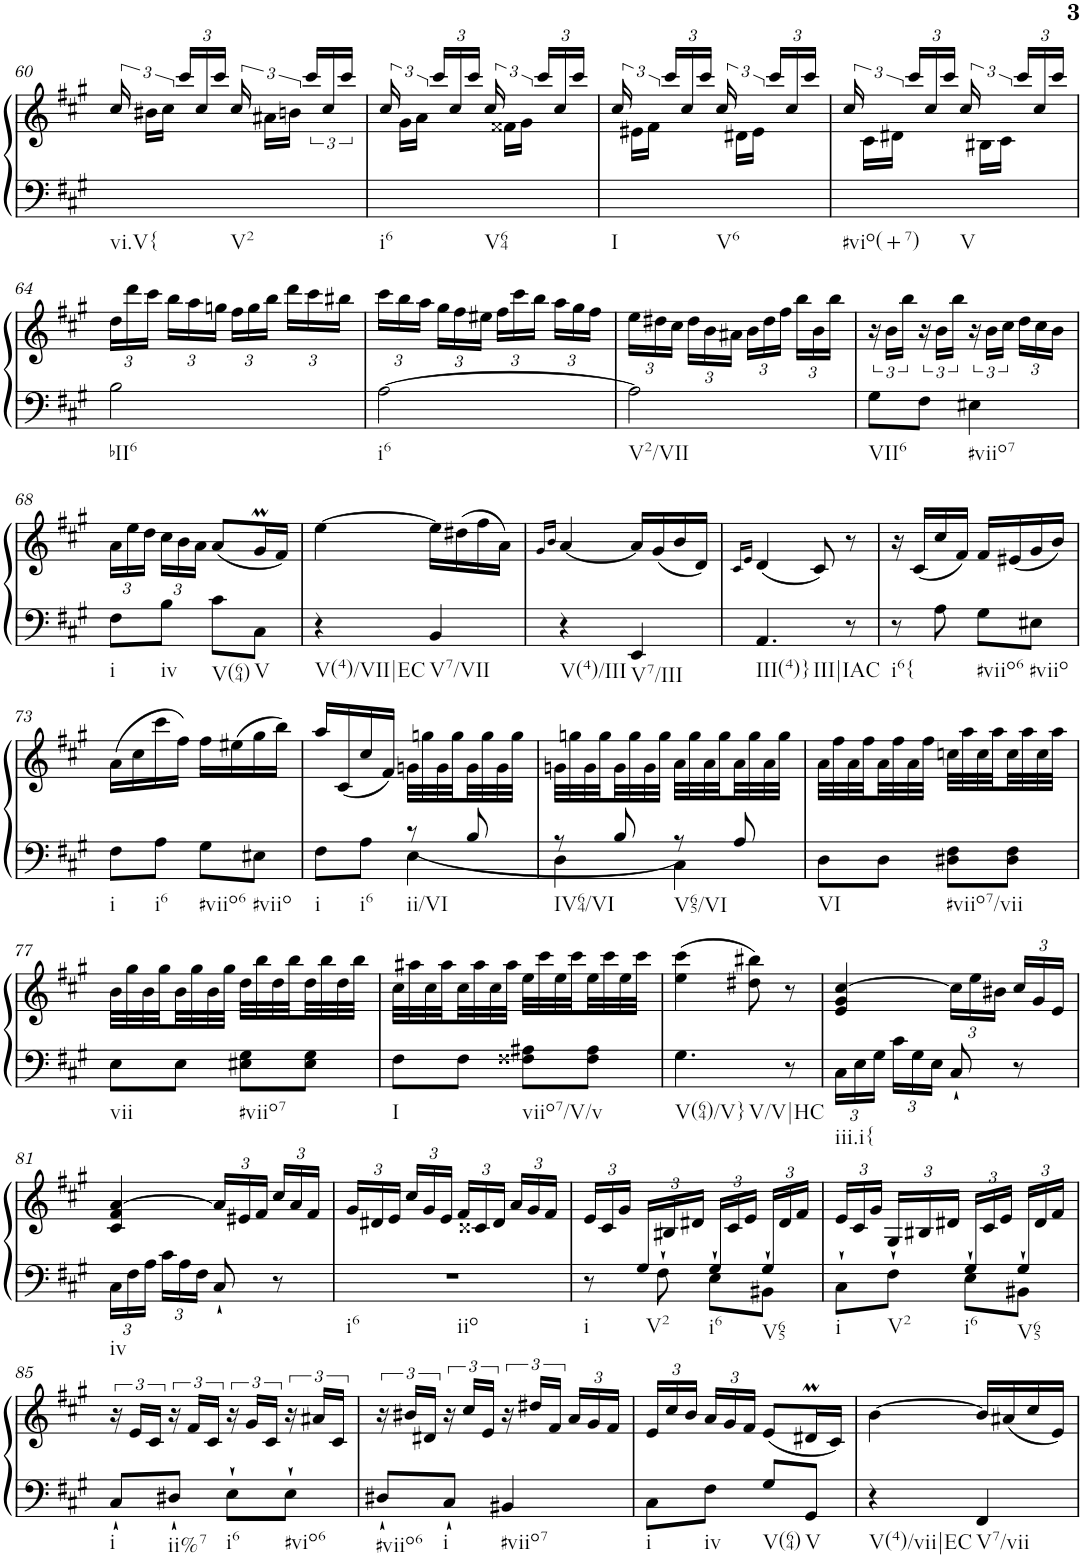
**kern	**kern
*part1	*part1
*staff2	*staff1
*I"Harpsichord	*
*I'Hch.	*
!!LO:PB:g=z
*clefF4	*clefG2
*k[f#c#g#]	*k[f#c#g#]
*M2/4	*M2/4
=60	=60
!LO:TX:b:t=vi.V{	!
!LO:TX:b:t=V2	!
2ryy	24cc#/
.	24b#X\LL
.	24cc#\JJ
*	*Xbrackettup
.	24ccc#/LL
.	24cc#/
.	24ccc#/JJ
*	*brackettup
.	24cc#/
.	24a#X\LL
.	24bn\JJ
.	24ccc#/LL
.	24cc#/
.	24ccc#/JJ
=61	=61
!LO:TX:b:t=i6	!
!LO:TX:b:t=V64	!
2ryy	24cc#/
.	24g#\LL
.	24a\JJ
*	*Xbrackettup
.	24ccc#/LL
.	24cc#/
.	24ccc#/JJ
*	*brackettup
.	24cc#/
.	24f##X\LL
.	24g#\JJ
*	*Xbrackettup
.	24ccc#/LL
.	24cc#/
.	24ccc#/JJ
=62	=62
*	*brackettup
!LO:TX:b:t=I	!
!LO:TX:b:t=V6	!
2ryy	24cc#/
.	24e#X\LL
.	24f#\JJ
*	*Xbrackettup
.	24ccc#/LL
.	24cc#/
.	24ccc#/JJ
*	*brackettup
.	24cc#/
.	24d#X\LL
.	24e#\JJ
*	*Xbrackettup
.	24ccc#/LL
.	24cc#/
.	24ccc#/JJ
=63	=63
*	*brackettup
!LO:TX:b:t=#vio(+7)	!
!LO:TX:b:t=V	!
2ryy	24cc#/
.	24c#\LL
.	24d#X\JJ
*	*Xbrackettup
.	24ccc#/LL
.	24cc#/
.	24ccc#/JJ
*	*brackettup
.	24cc#/
.	24B#X\LL
.	24c#\JJ
*	*Xbrackettup
.	24ccc#/LL
.	24cc#/
.	24ccc#/JJ
!!LO:LB:g=z
=64	=64
!LO:TX:b:t=bII6	!
2B\	24dd\LL
.	24ddd\
.	24ccc#\JJ
.	24bb\LL
.	24aa\
.	24ggn\JJ
.	24ff#\LL
.	24gg\
.	24bb\JJ
.	24ddd\LL
.	24ccc#\
.	24bb#X\JJ
=65	=65
!LO:TX:b:t=i6	!
[2A\	24ccc#\LL
.	24bb\
.	24aa\JJ
.	24gg#\LL
.	24ff#\
.	24ee#X\JJ
.	24ff#\LL
.	24ccc#\
.	24bb\JJ
.	24aa\LL
.	24gg#\
.	24ff#\JJ
=66	=66
!LO:TX:b:t=V2/VII	!
2A\]	24ee\LL
.	24dd#X\
.	24cc#\JJ
.	24dd#\LL
.	24b\
.	24a#X\JJ
.	24b\LL
.	24dd#\
.	24ff#\JJ
.	24bb\LL
.	24b\
.	24bb\JJ
=67	=67
*	*brackettup
!LO:TX:b:t=VII6	!
8G#\L	24r
.	24b\LL
.	24bb\JJ
8F#\J	24r
.	24b\LL
.	24bb\JJ
!LO:TX:b:t=#viio7	!
4E#X\	24r
.	24b\LL
.	24cc#\JJ
*	*Xbrackettup
.	24dd\LL
.	24cc#\
.	24b\JJ
!!LO:LB:g=z
=68	=68
!LO:TX:b:t=i	!
8F#\L	24a\LL
.	24ee\
.	24dd\JJ
!LO:TX:b:t=iv	!
8B\J	24cc#\LL
.	24b\
.	24a\JJ
!LO:TX:b:t=V(64)	!
8c#\L	(8a/L
!LO:TX:b:t=V	!
8C#\J	16g#m/L
.	16f#/JJ)
=69	=69
!LO:TX:b:t=V(4)/VII|EC	!
4r	[4ee\
!LO:TX:b:t=V7/VII	!
4BB/	16ee\LL]
.	(16dd#X\
.	16ff#\
.	16a\JJ)
=70	=70
.	16qg#/LL
.	16qb/JJ
!LO:TX:b:t=V(4)/III	!
4r	[4a/
!LO:TX:b:t=V7/III	!
4EE/	16a/LL]
.	(16g#/
.	16b/
.	16d/JJ)
=71	=71
.	16qc#/LL
.	16qe/JJ
!LO:TX:b:t=III(4)}	!
!LO:TX:b:t=III|IAC	!
4.AA/	(4d/
.	8c#/)
8r	8r
=72	=72
!LO:TX:b:t=i6{	!
8r	16r
.	(16c#/LL
8A\	16cc#/
.	16f#/JJ)
!LO:TX:b:t=#viio6	!
8G#\L	16f#/LL
.	(16e#X/
!LO:TX:b:t=#viio	!
8E#X\J	16g#/
.	16b/JJ)
!!LO:LB:g=z
=73	=73
!LO:TX:b:t=i	!
8F#\L	(16a\LL
.	16cc#\
!LO:TX:b:t=i6	!
8A\J	16ccc#\
.	16ff#\JJ)
!LO:TX:b:t=#viio6	!
8G#\L	16ff#\LL
.	(16ee#X\
!LO:TX:b:t=#viio	!
8E#X\J	16gg#\
.	16bb\JJ)
=74	=74
*^	*
!LO:TX:b:t=i	!	!
8F#\L	4ryy	16aa/LL
.	.	(16c#/
!LO:TX:b:t=i6	!	!
8A\J	.	16cc#/
.	.	16f#/JJ)
!LO:TX:b:t=ii/VI	!	!
8r	4E\	32gn\LLL
.	.	32ggn\
.	.	32g\
.	.	32gg\
8B/	.	32g\
.	.	32gg\
.	.	32g\
.	.	32gg\JJJ
=75	=75	=75
!LO:TX:b:t=IV64/VI	!	!
8r	4D\	32gn\LLL
.	.	32ggn\
.	.	32g\
.	.	32gg\
8B/	.	32g\
.	.	32gg\
.	.	32g\
.	.	32gg\JJJ
!LO:TX:b:t=V65/VI	!	!
8r	4C#\	32a\LLL
.	.	32gg\
.	.	32a\
.	.	32gg\
8A/	.	32a\
.	.	32gg\
.	.	32a\
.	.	32gg\JJJ
*v	*v	*
=76	=76
!LO:TX:b:t=VI	!
8D\L	32a\LLL
.	32ff#\
.	32a\
.	32ff#\
8D\J	32a\
.	32ff#\
.	32a\
.	32ff#\JJJ
!LO:TX:b:t=#viio7/vii	!
8D#X\ 8F#\L	32ccn\LLL
.	32aa\
.	32cc\
.	32aa\
8D#\ 8F#\J	32cc\
.	32aa\
.	32cc\
.	32aa\JJJ
!!LO:LB:g=z
=77	=77
!LO:TX:b:t=vii	!
8E\L	32b\LLL
.	32gg#\
.	32b\
.	32gg#\
8E\J	32b\
.	32gg#\
.	32b\
.	32gg#\JJJ
!LO:TX:b:t=#viio7	!
8E#X\ 8G#\L	32dd\LLL
.	32bb\
.	32dd\
.	32bb\
8E#\ 8G#\J	32dd\
.	32bb\
.	32dd\
.	32bb\JJJ
=78	=78
!LO:TX:b:t=I	!
8F#\L	32cc#\LLL
.	32aa#X\
.	32cc#\
.	32aa#\
8F#\J	32cc#\
.	32aa#\
.	32cc#\
.	32aa#\JJJ
!LO:TX:b:t=viio7/V/v	!
8F##X\ 8A#X\L	32ee\LLL
.	32ccc#\
.	32ee\
.	32ccc#\
8F##\ 8A#\J	32ee\
.	32ccc#\
.	32ee\
.	32ccc#\JJJ
=79	=79
!LO:TX:b:t=V(64)/V}	!
!LO:TX:b:t=V/V|HC	!
4.G#\	(4ee\ 4ccc#\
.	8dd#X\ 8bb#X\)
8r	8r
=80	=80
*Xbrackettup	*
!LO:TX:b:t=iii.i{	!
24C#\LL	4e/ 4g#/ [4cc#/
24E\	.
24G#\JJ	.
24c#\LL	.
24G#\	.
24E\JJ	.
8C#`/	24cc#\LL]
.	24ee\
.	24b#X\JJ
8r	24cc#/LL
.	24g#/
.	24e/JJ
!!LO:LB:g=z
=81	=81
!LO:TX:b:t=iv	!
24C#\LL	4c#/ 4f#/ [4a/
24F#\	.
24A\JJ	.
24c#\LL	.
24A\	.
24F#\JJ	.
8C#`/	24a/LL]
.	24e#X/
.	24f#/JJ
8r	24cc#/LL
.	24a/
.	24f#/JJ
=82	=82
!LO:TX:b:t=i6	!
!LO:TX:b:t=iio	!
2r	24g#/LL
.	24d#X/
.	24e/JJ
.	24cc#/LL
.	24g#/
.	24e/JJ
.	24f#/LL
.	24c##X/
.	24d#/JJ
.	24a/LL
.	24g#/
.	24f#/JJ
=83	=83
*^	*
!LO:TX:b:t=i	!	!
8ryy	8r	24e/LL
.	.	24c#/
.	.	24g#/JJ
!LO:TX:b:t=V2	!	!
24F#/LL	8F#`\	24ryy
12ryy	.	24B#X/
.	.	24d#X/JJ
!LO:TX:b:t=i6	!	!
24G#/LL	8E`\L	24ryy
12ryy	.	24c#/
.	.	24e/JJ
!LO:TX:b:t=V65	!	!
24G#/LL	8BB#X`\J	24ryy
12ryy	.	24d#/
.	.	24f#/JJ
=84	=84	=84
!LO:TX:b:t=i	!	!
4ryy	8C#`\L	24e/LL
.	.	24c#/
.	.	24g#/JJ
!	!LO:TX:b:t=V2	!
.	8F#`\J	24G#/LL
.	.	24B#X/
.	.	24d#X/JJ
!LO:TX:b:t=i6	!	!
24G#/LL	8E`\L	24ryy
12ryy	.	24c#/
.	.	24e/JJ
!LO:TX:b:t=V65	!	!
24G#/LL	8BB#X`\J	24ryy
12ryy	.	24d#/
.	.	24f#/JJ
*v	*v	*
!!LO:LB:g=z
=85	=85
*	*brackettup
!LO:TX:b:t=i	!
8C#`/L	24r
.	24e/LL
.	24c#/JJ
!LO:TX:b:t=ii%7	!
8D#X`/J	24r
.	24f#/LL
.	24c#/JJ
!LO:TX:b:t=i6	!
8E`\L	24r
.	24g#/LL
.	24c#/JJ
!LO:TX:b:t=#vio6	!
8E`\J	24r
.	24a#X/LL
.	24c#/JJ
=86	=86
!LO:TX:b:t=#viio6	!
8D#X`/L	24r
.	24b#X/LL
.	24d#X/JJ
!LO:TX:b:t=i	!
8C#`/J	24r
.	24cc#/LL
.	24e/JJ
!LO:TX:b:t=#viio7	!
4BB#X/	24r
.	24dd#X/LL
.	24f#/JJ
*	*Xbrackettup
.	24a/LL
.	24g#/
.	24f#/JJ
=87	=87
!LO:TX:b:t=i	!
8C#\L	24e/LL
.	24cc#/
.	24b/JJ
!LO:TX:b:t=iv	!
8F#\J	24a/LL
.	24g#/
.	24f#/JJ
!LO:TX:b:t=V(64)	!
8G#/L	(8e/L
!LO:TX:b:t=V	!
8GG#/J	16d#Xm/L
.	16c#/JJ)
=88	=88
!LO:TX:b:t=V(4)/vii|EC	!
4r	[4b\
!LO:TX:b:t=V7/vii	!
4FF#/	16b/LL]
.	(16a#X/
.	16cc#/
.	16e/JJ)
=	=
*-	*-
